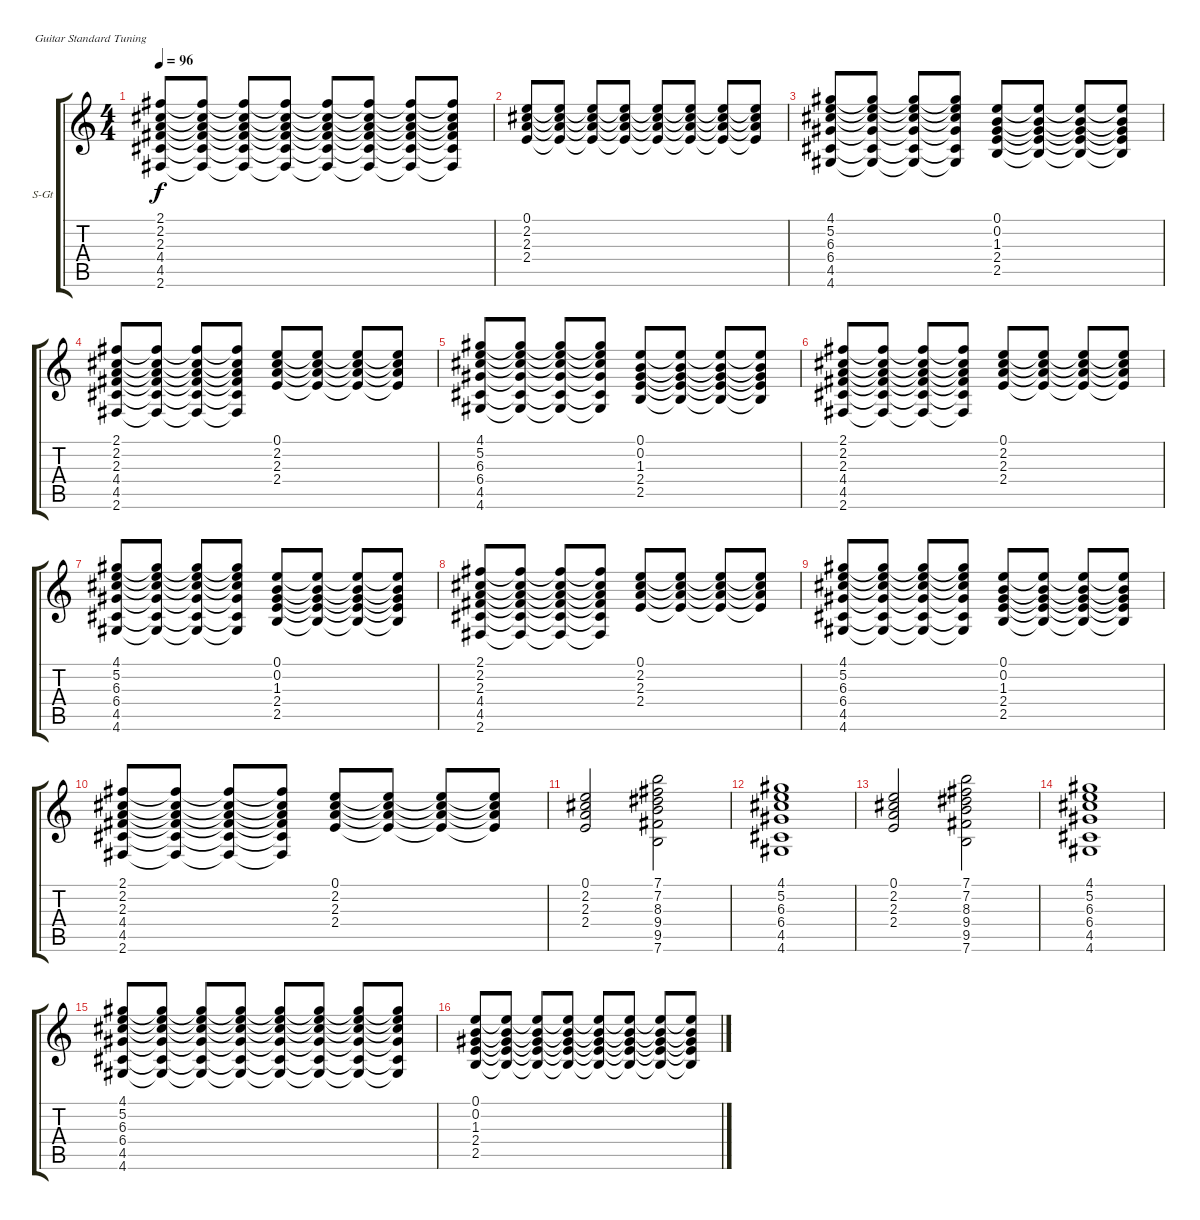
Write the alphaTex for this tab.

\bracketExtendMode groupsimilarinstruments
\firstSystemTrackNameOrientation horizontal
\otherSystemsTrackNameOrientation horizontal
\track ("Track 1" "S-Gt") {instrument acousticguitarsteel}
\staff {score tabs}
\tuning (E4 B3 G3 D3 A2 E2)
\ts (4 4)
\tempo 96
\clef g2
\ks c
(2.1 2.2 2.3 4.4 4.5 2.6).8{dy f} (2.1{t} 2.2{t} 2.3{t} 4.4{t} 4.5{t} 2.6{t}).8 (2.1{t} 2.2{t} 2.3{t} 4.4{t} 4.5{t} 2.6{t}).8 (2.1{t} 2.2{t} 2.3{t} 4.4{t} 4.5{t} 2.6{t}).8 (2.1{t} 2.2{t} 2.3{t} 4.4{t} 4.5{t} 2.6{t}).8 (2.1{t} 2.2{t} 2.3{t} 4.4{t} 4.5{t} 2.6{t}).8 (2.1{t} 2.2{t} 2.3{t} 4.4{t} 4.5{t} 2.6{t}).8 (2.1{t} 2.2{t} 2.3{t} 4.4{t} 4.5{t} 2.6{t}).8 |
(0.1 2.2 2.3 2.4).8 (0.1{t} 2.2{t} 2.3{t} 2.4{t}).8 (0.1{t} 2.2{t} 2.3{t} 2.4{t}).8 (0.1{t} 2.2{t} 2.3{t} 2.4{t}).8 (0.1{t} 2.2{t} 2.3{t} 2.4{t}).8 (0.1{t} 2.2{t} 2.3{t} 2.4{t}).8 (0.1{t} 2.2{t} 2.3{t} 2.4{t}).8 (0.1{t} 2.2{t} 2.3{t} 2.4{t}).8 |
(4.1 5.2 6.3 6.4 4.5 4.6).8 (4.1{t} 5.2{t} 6.3{t} 6.4{t} 4.5{t} 4.6{t}).8 (4.1{t} 5.2{t} 6.3{t} 6.4{t} 4.5{t} 4.6{t}).8 (4.1{t} 5.2{t} 6.3{t} 6.4{t} 4.5{t} 4.6{t}).8 (0.1 0.2 1.3 2.4 2.5).8 (0.1{t} 0.2{t} 1.3{t} 2.4{t} 2.5{t}).8 (0.1{t} 0.2{t} 1.3{t} 2.4{t} 2.5{t}).8 (0.1{t} 0.2{t} 1.3{t} 2.4{t} 2.5{t}).8 |
(2.1 2.2 2.3 4.4 4.5 2.6).8 (2.1{t} 2.2{t} 2.3{t} 4.4{t} 4.5{t} 2.6{t}).8 (2.1{t} 2.2{t} 2.3{t} 4.4{t} 4.5{t} 2.6{t}).8 (2.1{t} 2.2{t} 2.3{t} 4.4{t} 4.5{t} 2.6{t}).8 (0.1 2.2 2.3 2.4).8 (0.1{t} 2.2{t} 2.3{t} 2.4{t}).8 (0.1{t} 2.2{t} 2.3{t} 2.4{t}).8 (0.1{t} 2.2{t} 2.3{t} 2.4{t}).8 |
(4.1 5.2 6.3 6.4 4.5 4.6).8 (4.1{t} 5.2{t} 6.3{t} 6.4{t} 4.5{t} 4.6{t}).8 (4.1{t} 5.2{t} 6.3{t} 6.4{t} 4.5{t} 4.6{t}).8 (4.1{t} 5.2{t} 6.3{t} 6.4{t} 4.5{t} 4.6{t}).8 (0.1 0.2 1.3 2.4 2.5).8 (0.1{t} 0.2{t} 1.3{t} 2.4{t} 2.5{t}).8 (0.1{t} 0.2{t} 1.3{t} 2.4{t} 2.5{t}).8 (0.1{t} 0.2{t} 1.3{t} 2.4{t} 2.5{t}).8 |
(2.1 2.2 2.3 4.4 4.5 2.6).8 (2.1{t} 2.2{t} 2.3{t} 4.4{t} 4.5{t} 2.6{t}).8 (2.1{t} 2.2{t} 2.3{t} 4.4{t} 4.5{t} 2.6{t}).8 (2.1{t} 2.2{t} 2.3{t} 4.4{t} 4.5{t} 2.6{t}).8 (0.1 2.2 2.3 2.4).8 (0.1{t} 2.2{t} 2.3{t} 2.4{t}).8 (0.1{t} 2.2{t} 2.3{t} 2.4{t}).8 (0.1{t} 2.2{t} 2.3{t} 2.4{t}).8 |
(4.1 5.2 6.3 6.4 4.5 4.6).8 (4.1{t} 5.2{t} 6.3{t} 6.4{t} 4.5{t} 4.6{t}).8 (4.1{t} 5.2{t} 6.3{t} 6.4{t} 4.5{t} 4.6{t}).8 (4.1{t} 5.2{t} 6.3{t} 6.4{t} 4.5{t} 4.6{t}).8 (0.1 0.2 1.3 2.4 2.5).8 (0.1{t} 0.2{t} 1.3{t} 2.4{t} 2.5{t}).8 (0.1{t} 0.2{t} 1.3{t} 2.4{t} 2.5{t}).8 (0.1{t} 0.2{t} 1.3{t} 2.4{t} 2.5{t}).8 |
(2.1 2.2 2.3 4.4 4.5 2.6).8 (2.1{t} 2.2{t} 2.3{t} 4.4{t} 4.5{t} 2.6{t}).8 (2.1{t} 2.2{t} 2.3{t} 4.4{t} 4.5{t} 2.6{t}).8 (2.1{t} 2.2{t} 2.3{t} 4.4{t} 4.5{t} 2.6{t}).8 (0.1 2.2 2.3 2.4).8 (0.1{t} 2.2{t} 2.3{t} 2.4{t}).8 (0.1{t} 2.2{t} 2.3{t} 2.4{t}).8 (0.1{t} 2.2{t} 2.3{t} 2.4{t}).8 |
(4.1 5.2 6.3 6.4 4.5 4.6).8 (4.1{t} 5.2{t} 6.3{t} 6.4{t} 4.5{t} 4.6{t}).8 (4.1{t} 5.2{t} 6.3{t} 6.4{t} 4.5{t} 4.6{t}).8 (4.1{t} 5.2{t} 6.3{t} 6.4{t} 4.5{t} 4.6{t}).8 (0.1 0.2 1.3 2.4 2.5).8 (0.1{t} 0.2{t} 1.3{t} 2.4{t} 2.5{t}).8 (0.1{t} 0.2{t} 1.3{t} 2.4{t} 2.5{t}).8 (0.1{t} 0.2{t} 1.3{t} 2.4{t} 2.5{t}).8 |
(2.1 2.2 2.3 4.4 4.5 2.6).8 (2.1{t} 2.2{t} 2.3{t} 4.4{t} 4.5{t} 2.6{t}).8 (2.1{t} 2.2{t} 2.3{t} 4.4{t} 4.5{t} 2.6{t}).8 (2.1{t} 2.2{t} 2.3{t} 4.4{t} 4.5{t} 2.6{t}).8 (0.1 2.2 2.3 2.4).8 (0.1{t} 2.2{t} 2.3{t} 2.4{t}).8 (0.1{t} 2.2{t} 2.3{t} 2.4{t}).8 (0.1{t} 2.2{t} 2.3{t} 2.4{t}).8 |
(0.1 2.2 2.3 2.4).2 (7.1 7.2 8.3 9.4 9.5 7.6).2 |
(4.1 5.2 6.3 6.4 4.5 4.6).1 |
(0.1 2.2 2.3 2.4).2 (7.1 7.2 8.3 9.4 9.5 7.6).2 |
(4.1 5.2 6.3 6.4 4.5 4.6).1 |
(4.1 5.2 6.3 6.4 4.5 4.6).8 (4.1{t} 5.2{t} 6.3{t} 6.4{t} 4.5{t} 4.6{t}).8 (4.1{t} 5.2{t} 6.3{t} 6.4{t} 4.5{t} 4.6{t}).8 (4.1{t} 5.2{t} 6.3{t} 6.4{t} 4.5{t} 4.6{t}).8 (4.1{t} 5.2{t} 6.3{t} 6.4{t} 4.5{t} 4.6{t}).8 (4.1{t} 5.2{t} 6.3{t} 6.4{t} 4.5{t} 4.6{t}).8 (4.1{t} 5.2{t} 6.3{t} 6.4{t} 4.5{t} 4.6{t}).8 (4.1{t} 5.2{t} 6.3{t} 6.4{t} 4.5{t} 4.6{t}).8 |
(0.1 0.2 1.3 2.4 2.5).8 (0.1{t} 0.2{t} 1.3{t} 2.4{t} 2.5{t}).8 (0.1{t} 0.2{t} 1.3{t} 2.4{t} 2.5{t}).8 (0.1{t} 0.2{t} 1.3{t} 2.4{t} 2.5{t}).8 (0.1{t} 0.2{t} 1.3{t} 2.4{t} 2.5{t}).8 (0.1{t} 0.2{t} 1.3{t} 2.4{t} 2.5{t}).8 (0.1{t} 0.2{t} 1.3{t} 2.4{t} 2.5{t}).8 (0.1{t} 0.2{t} 1.3{t} 2.4{t} 2.5{t}).8
